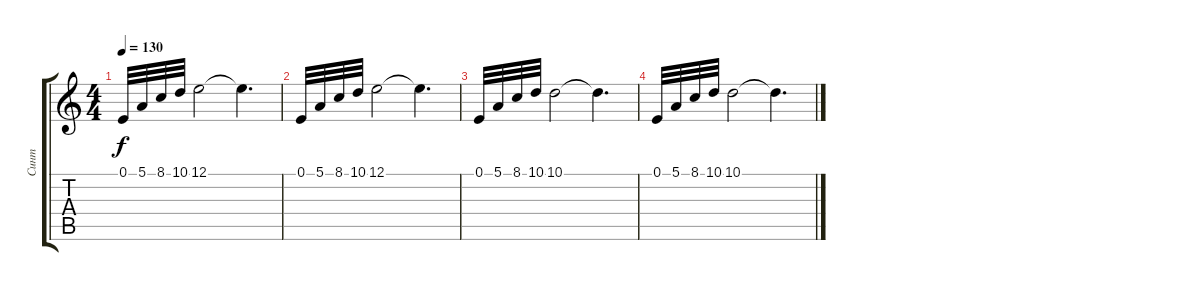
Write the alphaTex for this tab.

\track ("Синт" "Синт") {instrument stringensemble1}
\staff {score tabs}
\tuning (E4 B3 G3 D3 A2 E2) {hide}
\ts (4 4)
\tempo 130
\clef g2
\ks c
0.1.32{dy f} 5.1.32 8.1.32 10.1.32 12.1.2 12.1{t}.4{d} |
0.1.32 5.1.32 8.1.32 10.1.32 12.1.2 12.1{t}.4{d} |
0.1.32 5.1.32 8.1.32 10.1.32 10.1.2 10.1{t}.4{d} |
0.1.32 5.1.32 8.1.32 10.1.32 10.1.2 10.1{t}.4{d}
